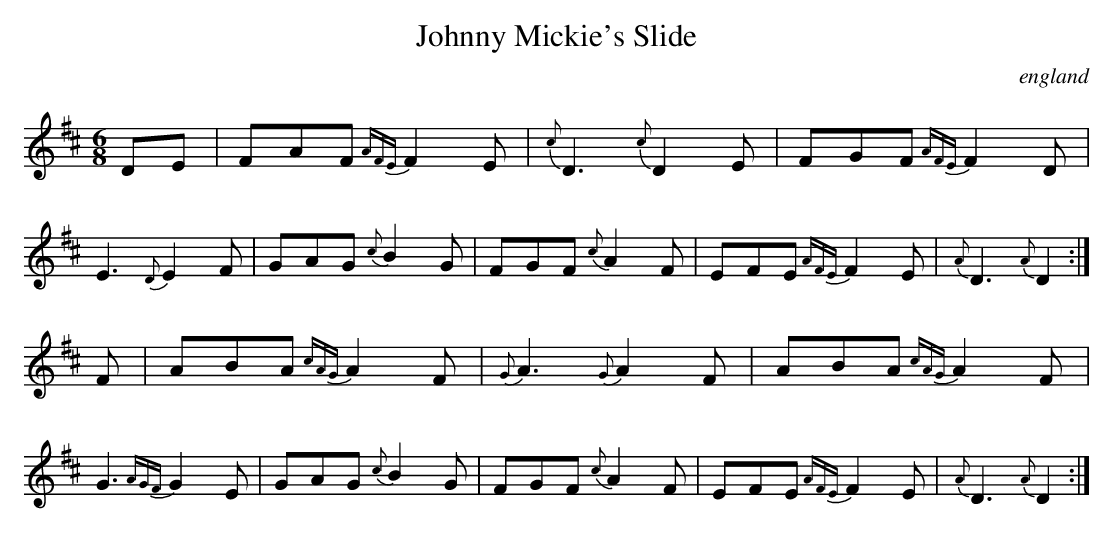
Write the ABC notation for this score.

X:1
T:Johnny Mickie's Slide
O:england
E:7
M:6/8
K:D
DE|FAF {AFE}F2 E|{c}D3 {c}D2 E|FGF {AFE}F2 D|E3 {D}E2 F|GAG {c}B2 G|FGF {c}A2 F|EFE {AFE}F2 E|{A}D3 {A}D2:|
F|ABA {cAG}A2F|{G} A3{G}A2F|ABA{cAG}A2 F|G3{AGF}G2E|GAG {c}B2G|FGF{c}A2F|EFE {AFE}F2E|{A}D3{A}D2:|
